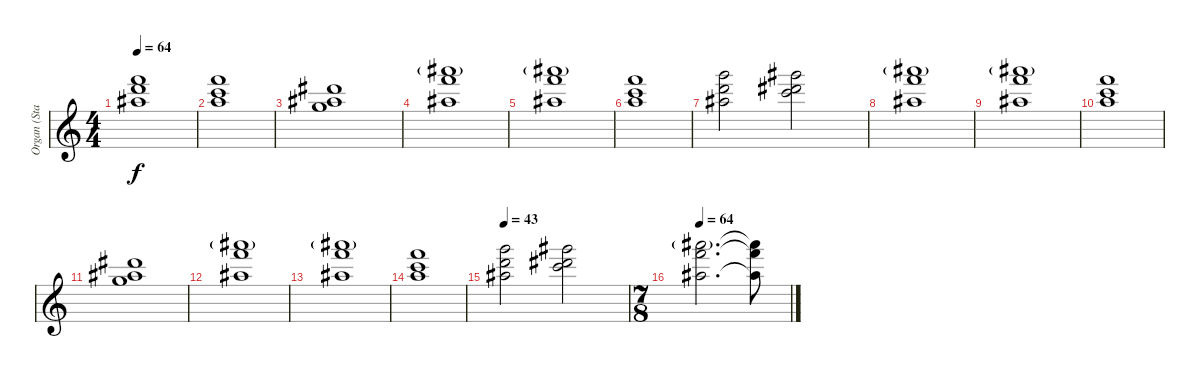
\track ("Organ (Staff 1)" "Organ (Sta") {instrument rockorgan}
\staff {score}
\tuning (E4 B3 G3 D3 A2 E2 B1) {hide}
\ts (4 4)
\tempo 64
\clef g2
\ks c
(25.1 27.2 27.3).1{dy f} |
(25.1 25.2 26.3).1 |
(23.1 23.2 24.3).1 |
(30.1{g} 30.2 27.3).1 |
(30.1{g} 30.2 27.3).1 |
(25.1 25.2 26.3).1 |
(27.1 27.2 27.3).2 (28.1 28.2 29.3).2 |
(30.1{g} 30.2 27.3).1 |
(30.1{g} 30.2 27.3).1 |
(25.1 25.2 26.3).1 |
(23.1 23.2 24.3).1 |
(30.1{g} 30.2 27.3).1 |
(30.1{g} 30.2 27.3).1 |
(25.1 25.2 26.3).1 |
\tempo 43
(27.1 27.2 27.3).2 (28.1 28.2 29.3).2 |
\ts (7 8)
\tempo 64
(30.1{g} 30.2 27.3).2{d} (30.1{t} 30.2{t} 27.3{t}).8
